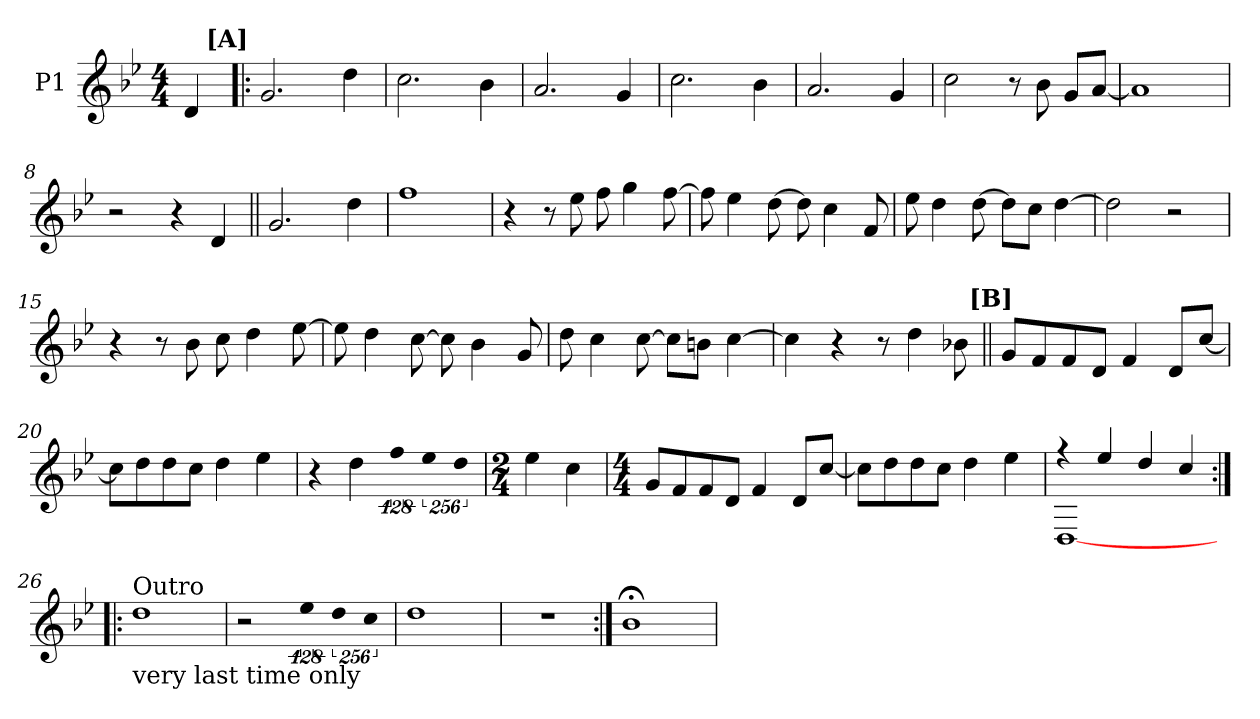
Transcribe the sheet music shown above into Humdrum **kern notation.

**kern
*part1
*staff1
*I"P1
!!LO:PB:g=z
*clefG2
*k[b-e-]
*B-:
*M4/4
*MM95
=
4di/
!!LO:REH:place=s1:B:color=#000000:enc=none:fs=19.9975:t=[A]
=1!|:
2.gi/
4ddi\
=2
2.cci\
4b-i\
=3
2.ai/
4gi/
=4
2.cci\
4b-i\
=5
2.ai/
4gi/
!!LO:LB:g=z
=6
2cci\
8r
8b-i\
8gi/L
[<8ai/J
=7
1ai]
=8
2r
4r
4di/
=9||
2.gi/
4ddi\
=10
1ffi
!!LO:LB:g=z
=11
4r
8r
8ee-i\
8ffi\
4ggi\
[>8ffi\
=12
8ffi\]
4ee-i\
[>8ddi\
8ddi\]
4cci\
8fi/
=13
8ee-i\
4ddi\
[>8ddi\
8ddi\L]
8cci\J
[>4ddi\
=14
2ddi\]
2r
!!LO:LB:g=z
=15
4r
8r
8b-i\
8cci\
4ddi\
[>8ee-i\
=16
8ee-i\]
4ddi\
[>8cci\
8cci\]
4b-i\
8gi/
=17
8ddi\
4cci\
[>8cci\
8cci\L]
8bni\J
[>4cci\
=18
4cci\]
4r
8r
4ddi\
8b-Xi\
!!LO:LB:g=z
!!LO:REH:place=s1:B:color=#000000:enc=none:fs=19.9975:t=[B]
=19||
8gi/L
8fi/
8fi/
8di/J
4fi/
8di/L
[<8cci/J
=20
8cci\L]
8ddi\
8ddi\
8cci\J
4ddi\
4ee-i\
=21
4r
4ddi\
!LO:N:vis=4
512%85ffi\
!LO:N:vis=4
1024%171ee-i\
!LO:N:vis=4
1024%171ddi\
=22
*M2/4
4ee-i\
4cci\
!!LO:LB:g=z
=23
*M4/4
8gi/L
8fi/
8fi/
8di/J
4fi/
8di/L
[<8cci/J
=24
8cci\L]
8ddi\
8ddi\
8cci\J
4ddi\
4ee-i\
=25
*^
4r	[<1Di
4ee-i/	.
4ddi/	.
4cci/	.
*v	*v
!!LO:LB:g=z
=26:|!|:
!LO:TX:b:t=very last time only
!LO:TX:a:t=Outro
1ddi
=27
2r
!LO:N:vis=4
512%85ee-i\
!LO:N:vis=4
1024%171ddi\
!LO:N:vis=4
1024%171cci\
=28
1ddi
=29
1r
=30:|!
1b-;i
=
*-
